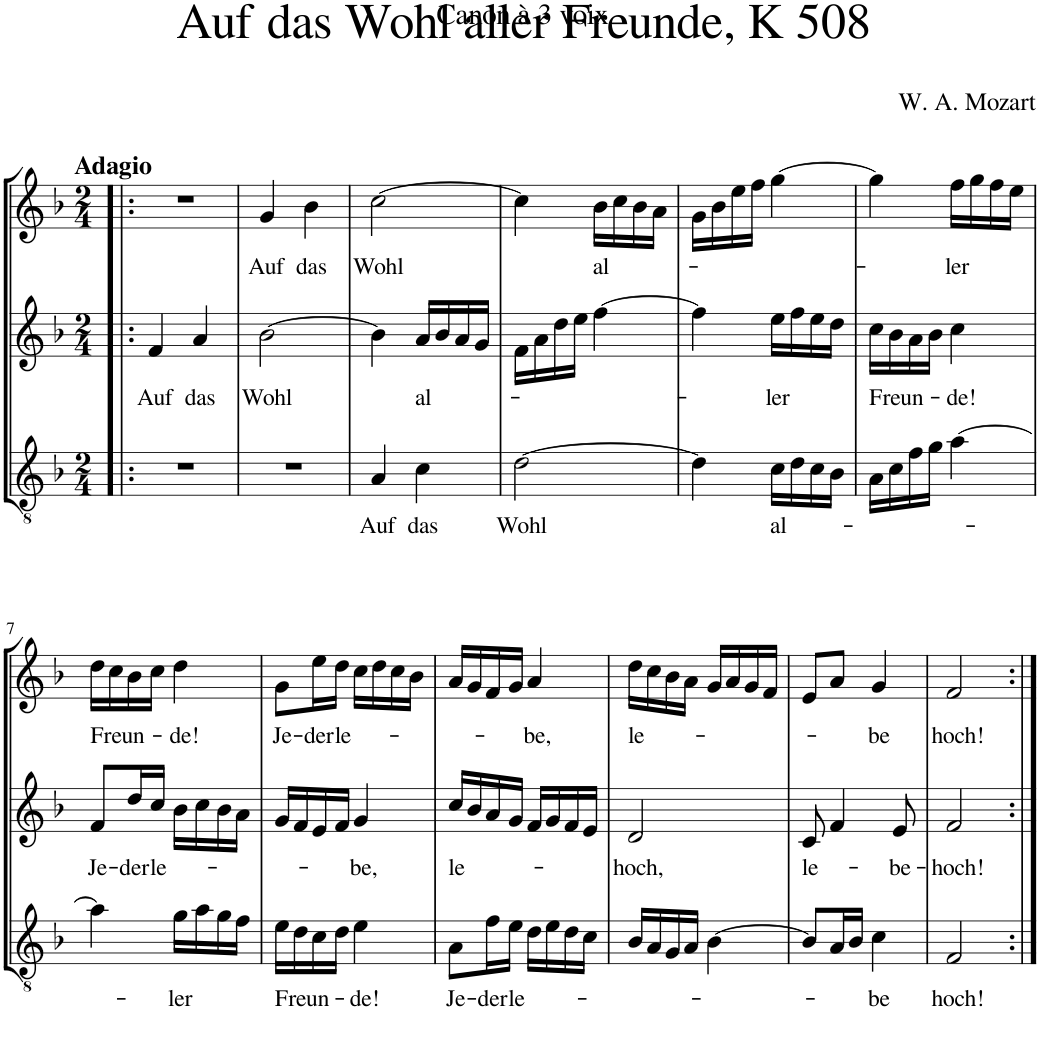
**kern	**text	**kern	**text	**kern	**text
*part3	*part3	*part2	*part2	*part1	*part1
*staff3	*staff3	*staff2	*staff2	*staff1	*staff1
*I"Piano	*	*I"Piano	*	*I"Piano	*
*I'Pno	*	*I'Pno	*	*I'Pno	*
*clefGv2	*	*clefG2	*	*clefG2	*
*k[b-]	*	*k[b-]	*	*k[b-]	*
*M2/4	*	*M2/4	*	*M2/4	*
=1!|:	=1!|:	=1!|:	=1!|:	=1!|:	=1!|:
!	!	!	!	!LO:TX:a:B:t=Adagio	!
!	!	!	!LO:LY:b	!	!
2r	.	4f/	Auf	2r	.
!	!	!	!LO:LY:b	!	!
.	.	4a/	das	.	.
=2	=2	=2	=2	=2	=2
!	!	!	!LO:LY:b	!	!LO:LY:b
2r	.	[2b-\	Wohl	4g/	Auf
!	!	!	!	!	!LO:LY:b
.	.	.	.	4b-\	das
=3	=3	=3	=3	=3	=3
!	!LO:LY:b	!	!	!	!LO:LY:b
4A/	Auf	4b-\]	.	[2cc\	Wohl
!	!LO:LY:b	!	!LO:LY:b	!	!
4c\	das	16a/LL	al-	.	.
.	.	16b-/	.	.	.
.	.	16a/	.	.	.
.	.	16g/JJ	.	.	.
=4	=4	=4	=4	=4	=4
!	!LO:LY:b	!	!	!	!
[2d\	Wohl	16f\LL	.	4cc\]	.
.	.	16a\	.	.	.
.	.	16dd\	.	.	.
.	.	16ee\JJ	.	.	.
!	!	!	!	!	!LO:LY:b
.	.	[4ff\	.	16b-\LL	al-
.	.	.	.	16cc\	.
.	.	.	.	16b-\	.
.	.	.	.	16a\JJ	.
=5	=5	=5	=5	=5	=5
4d\]	.	4ff\]	.	16g\LL	.
.	.	.	.	16b-\	.
.	.	.	.	16ee\	.
.	.	.	.	16ff\JJ	.
!	!LO:LY:b	!	!LO:LY:b	!	!
16c\LL	al-	16ee\LL	-ler	[4gg\	.
16d\	.	16ff\	.	.	.
16c\	.	16ee\	.	.	.
16B-\JJ	.	16dd\JJ	.	.	.
=6	=6	=6	=6	=6	=6
!	!	!	!LO:LY:b	!	!
16A\LL	.	16cc\LL	Freun-	4gg\]	.
16c\	.	16b-\	.	.	.
16f\	.	16a\	.	.	.
16g\JJ	.	16b-\JJ	.	.	.
!	!	!	!LO:LY:b	!	!LO:LY:b
[4a\	.	4cc\	-de!	16ff\LL	-ler
.	.	.	.	16gg\	.
.	.	.	.	16ff\	.
.	.	.	.	16ee\JJ	.
!!LO:LB:g=z
=7	=7	=7	=7	=7	=7
!	!	!	!LO:LY:b	!	!LO:LY:b
4a\]	.	8f/L	Je-	16dd\LL	Freun-
.	.	.	.	16cc\	.
!	!	!	!LO:LY:b	!	!
.	.	16dd/L	-der	16b-\	.
!	!	!	!LO:LY:b	!	!
.	.	16cc/JJ	le-	16cc\JJ	.
!	!LO:LY:b	!	!	!	!LO:LY:b
16g\LL	-ler	16b-\LL	.	4dd\	-de!
16a\	.	16cc\	.	.	.
16g\	.	16b-\	.	.	.
16f\JJ	.	16a\JJ	.	.	.
=8	=8	=8	=8	=8	=8
!	!LO:LY:b	!	!	!	!LO:LY:b
16e\LL	Freun-	16g/LL	.	8g\L	Je-
16d\	.	16f/	.	.	.
!	!	!	!	!	!LO:LY:b
16c\	.	16e/	.	16ee\L	-der
!	!	!	!	!	!LO:LY:b
16d\JJ	.	16f/JJ	.	16dd\JJ	le-
!	!LO:LY:b	!	!LO:LY:b	!	!
4e\	-de!	4g/	-be,	16cc\LL	.
.	.	.	.	16dd\	.
.	.	.	.	16cc\	.
.	.	.	.	16b-\JJ	.
=9	=9	=9	=9	=9	=9
!	!LO:LY:b	!	!LO:LY:b	!	!
8A\L	Je-	16cc/LL	le-	16a/LL	.
.	.	16b-/	.	16g/	.
!	!LO:LY:b	!	!	!	!
16f\L	-der	16a/	.	16f/	.
!	!LO:LY:b	!	!	!	!
16e\JJ	le-	16g/JJ	.	16g/JJ	.
!	!	!	!	!	!LO:LY:b
16d\LL	.	16f/LL	.	4a/	-be,
16e\	.	16g/	.	.	.
16d\	.	16f/	.	.	.
16c\JJ	.	16e/JJ	.	.	.
=10	=10	=10	=10	=10	=10
!	!	!	!LO:LY:b	!	!LO:LY:b
16B-/LL	.	2d/	-hoch,	16dd\LL	le-
16A/	.	.	.	16cc\	.
16G/	.	.	.	16b-\	.
16A/JJ	.	.	.	16a\JJ	.
[4B-\	.	.	.	16g/LL	.
.	.	.	.	16a/	.
.	.	.	.	16g/	.
.	.	.	.	16f/JJ	.
=11	=11	=11	=11	=11	=11
!	!	!	!LO:LY:b	!	!
8B-/L]	.	8c/	le-	8e/L	.
16A/L	.	4f/	.	8a/J	.
16B-/JJ	.	.	.	.	.
!	!LO:LY:b	!	!	!	!LO:LY:b
4c\	-be	.	.	4g/	-be
!	!	!	!LO:LY:b	!	!
.	.	8e/	-be-	.	.
=12	=12	=12	=12	=12	=12
!	!LO:LY:b	!	!LO:LY:b	!	!LO:LY:b
2F/	hoch!	2f/	-hoch!	2f/	hoch!
=:|!	=:|!	=:|!	=:|!	=:|!	=:|!
*-	*-	*-	*-	*-	*-
